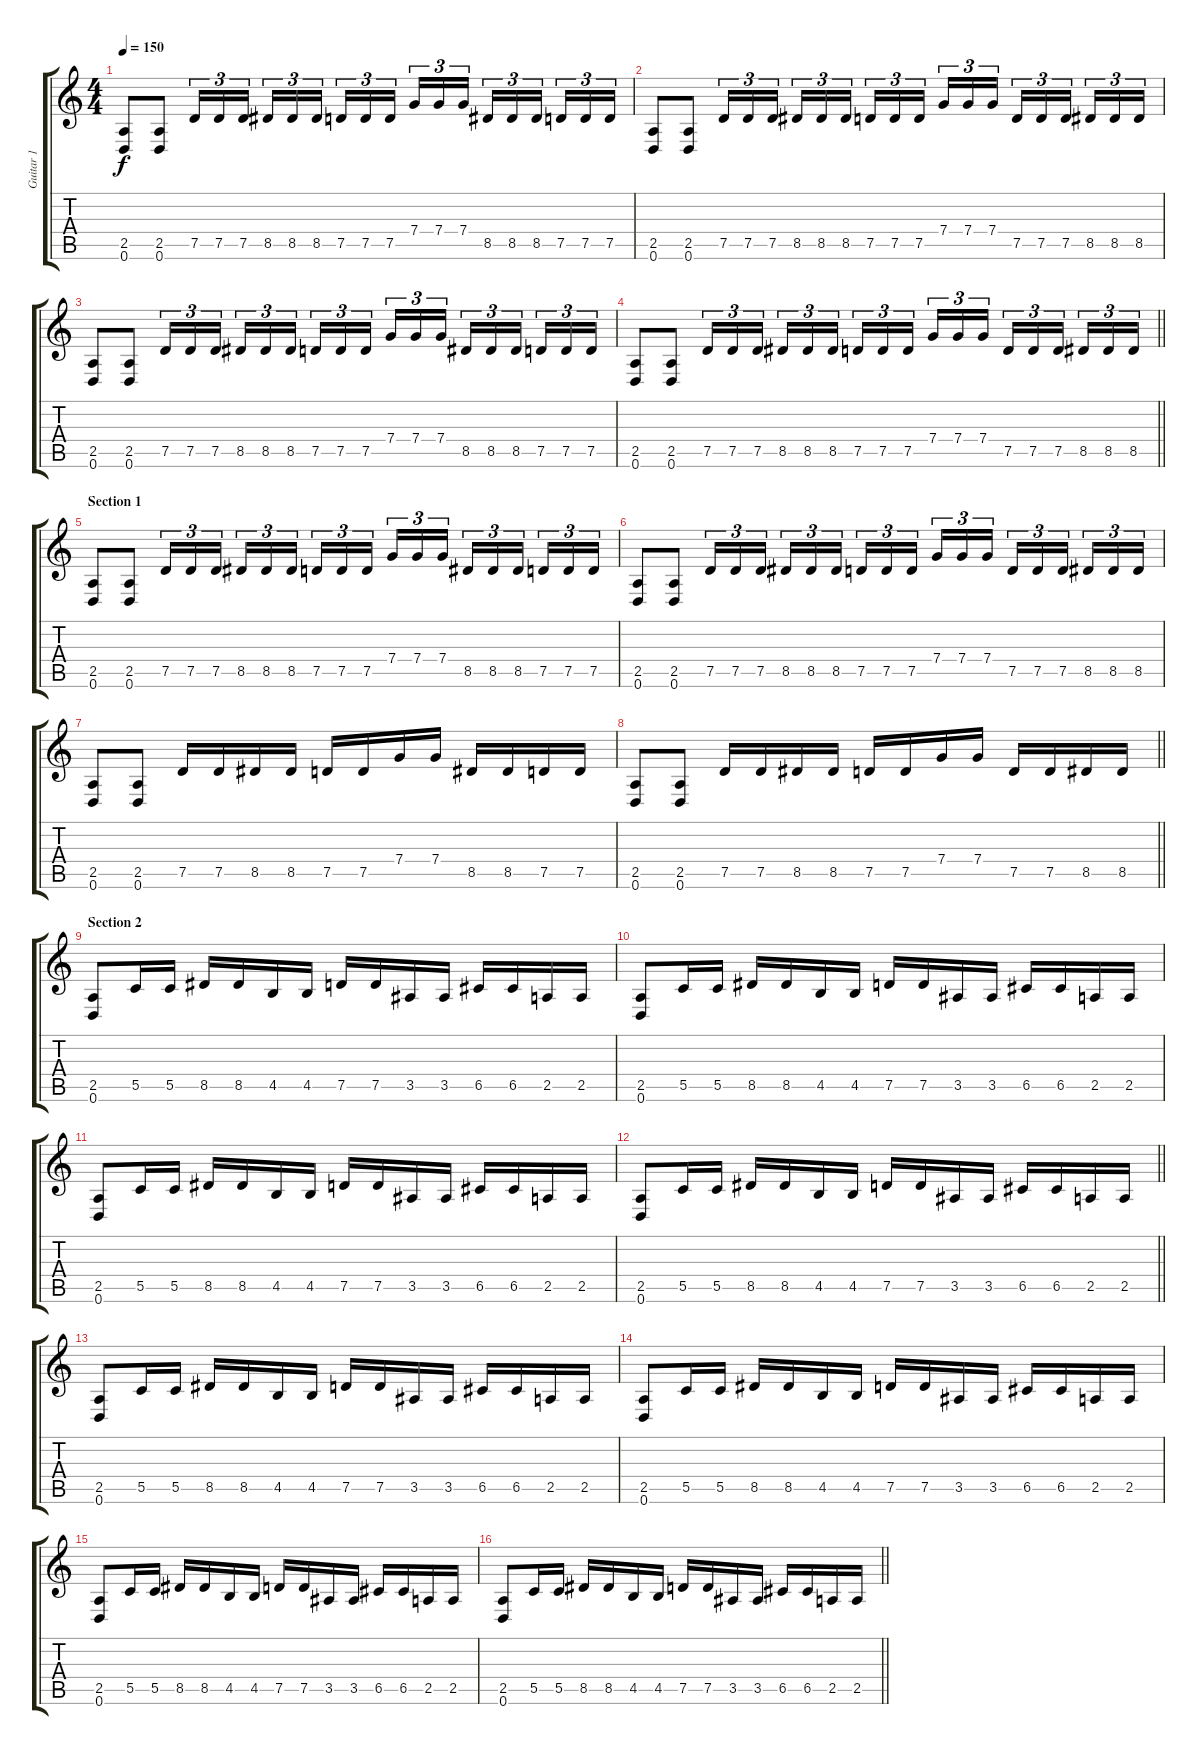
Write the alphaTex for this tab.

\track ("Guitar 1" "Guitar 1") {instrument distortionguitar}
\staff {score tabs}
\tuning (D4 A3 F3 C3 G2 D2) {hide}
\ts (4 4)
\tempo 150
\clef g2
\ks c
(2.5 0.6).8{dy f instrument distortionguitar} (2.5 0.6).8 7.5.16{tu (3 2)} 7.5.16{tu (3 2)} 7.5.16{tu (3 2)} 8.5.16{tu (3 2)} 8.5.16{tu (3 2)} 8.5.16{tu (3 2)} 7.5.16{tu (3 2)} 7.5.16{tu (3 2)} 7.5.16{tu (3 2)} 7.4.16{tu (3 2)} 7.4.16{tu (3 2)} 7.4.16{tu (3 2)} 8.5.16{tu (3 2)} 8.5.16{tu (3 2)} 8.5.16{tu (3 2)} 7.5.16{tu (3 2)} 7.5.16{tu (3 2)} 7.5.16{tu (3 2)} |
(2.5 0.6).8 (2.5 0.6).8 7.5.16{tu (3 2)} 7.5.16{tu (3 2)} 7.5.16{tu (3 2)} 8.5.16{tu (3 2)} 8.5.16{tu (3 2)} 8.5.16{tu (3 2)} 7.5.16{tu (3 2)} 7.5.16{tu (3 2)} 7.5.16{tu (3 2)} 7.4.16{tu (3 2)} 7.4.16{tu (3 2)} 7.4.16{tu (3 2)} 7.5.16{tu (3 2)} 7.5.16{tu (3 2)} 7.5.16{tu (3 2)} 8.5.16{tu (3 2)} 8.5.16{tu (3 2)} 8.5.16{tu (3 2)} |
(2.5 0.6).8 (2.5 0.6).8 7.5.16{tu (3 2)} 7.5.16{tu (3 2)} 7.5.16{tu (3 2)} 8.5.16{tu (3 2)} 8.5.16{tu (3 2)} 8.5.16{tu (3 2)} 7.5.16{tu (3 2)} 7.5.16{tu (3 2)} 7.5.16{tu (3 2)} 7.4.16{tu (3 2)} 7.4.16{tu (3 2)} 7.4.16{tu (3 2)} 8.5.16{tu (3 2)} 8.5.16{tu (3 2)} 8.5.16{tu (3 2)} 7.5.16{tu (3 2)} 7.5.16{tu (3 2)} 7.5.16{tu (3 2)} |
\barLineRight lightlight
(2.5 0.6).8 (2.5 0.6).8 7.5.16{tu (3 2)} 7.5.16{tu (3 2)} 7.5.16{tu (3 2)} 8.5.16{tu (3 2)} 8.5.16{tu (3 2)} 8.5.16{tu (3 2)} 7.5.16{tu (3 2)} 7.5.16{tu (3 2)} 7.5.16{tu (3 2)} 7.4.16{tu (3 2)} 7.4.16{tu (3 2)} 7.4.16{tu (3 2)} 7.5.16{tu (3 2)} 7.5.16{tu (3 2)} 7.5.16{tu (3 2)} 8.5.16{tu (3 2)} 8.5.16{tu (3 2)} 8.5.16{tu (3 2)} |
\section ("" "Section 1")
(2.5 0.6).8 (2.5 0.6).8 7.5.16{tu (3 2)} 7.5.16{tu (3 2)} 7.5.16{tu (3 2)} 8.5.16{tu (3 2)} 8.5.16{tu (3 2)} 8.5.16{tu (3 2)} 7.5.16{tu (3 2)} 7.5.16{tu (3 2)} 7.5.16{tu (3 2)} 7.4.16{tu (3 2)} 7.4.16{tu (3 2)} 7.4.16{tu (3 2)} 8.5.16{tu (3 2)} 8.5.16{tu (3 2)} 8.5.16{tu (3 2)} 7.5.16{tu (3 2)} 7.5.16{tu (3 2)} 7.5.16{tu (3 2)} |
(2.5 0.6).8 (2.5 0.6).8 7.5.16{tu (3 2)} 7.5.16{tu (3 2)} 7.5.16{tu (3 2)} 8.5.16{tu (3 2)} 8.5.16{tu (3 2)} 8.5.16{tu (3 2)} 7.5.16{tu (3 2)} 7.5.16{tu (3 2)} 7.5.16{tu (3 2)} 7.4.16{tu (3 2)} 7.4.16{tu (3 2)} 7.4.16{tu (3 2)} 7.5.16{tu (3 2)} 7.5.16{tu (3 2)} 7.5.16{tu (3 2)} 8.5.16{tu (3 2)} 8.5.16{tu (3 2)} 8.5.16{tu (3 2)} |
(2.5 0.6).8 (2.5 0.6).8 7.5.16 7.5.16 8.5.16 8.5.16 7.5.16 7.5.16 7.4.16 7.4.16 8.5.16 8.5.16 7.5.16 7.5.16 |
\barLineRight lightlight
(2.5 0.6).8 (2.5 0.6).8 7.5.16 7.5.16 8.5.16 8.5.16 7.5.16 7.5.16 7.4.16 7.4.16 7.5.16 7.5.16 8.5.16 8.5.16 |
\section ("" "Section 2")
(2.5 0.6).8 5.5.16 5.5.16 8.5.16 8.5.16 4.5.16 4.5.16 7.5.16 7.5.16 3.5.16 3.5.16 6.5.16 6.5.16 2.5.16 2.5.16 |
(2.5 0.6).8 5.5.16 5.5.16 8.5.16 8.5.16 4.5.16 4.5.16 7.5.16 7.5.16 3.5.16 3.5.16 6.5.16 6.5.16 2.5.16 2.5.16 |
(2.5 0.6).8 5.5.16 5.5.16 8.5.16 8.5.16 4.5.16 4.5.16 7.5.16 7.5.16 3.5.16 3.5.16 6.5.16 6.5.16 2.5.16 2.5.16 |
\barLineRight lightlight
(2.5 0.6).8 5.5.16 5.5.16 8.5.16 8.5.16 4.5.16 4.5.16 7.5.16 7.5.16 3.5.16 3.5.16 6.5.16 6.5.16 2.5.16 2.5.16 |
(2.5 0.6).8 5.5.16 5.5.16 8.5.16 8.5.16 4.5.16 4.5.16 7.5.16 7.5.16 3.5.16 3.5.16 6.5.16 6.5.16 2.5.16 2.5.16 |
(2.5 0.6).8 5.5.16 5.5.16 8.5.16 8.5.16 4.5.16 4.5.16 7.5.16 7.5.16 3.5.16 3.5.16 6.5.16 6.5.16 2.5.16 2.5.16 |
(2.5 0.6).8 5.5.16 5.5.16 8.5.16 8.5.16 4.5.16 4.5.16 7.5.16 7.5.16 3.5.16 3.5.16 6.5.16 6.5.16 2.5.16 2.5.16 |
\barLineRight lightlight
(2.5 0.6).8 5.5.16 5.5.16 8.5.16 8.5.16 4.5.16 4.5.16 7.5.16 7.5.16 3.5.16 3.5.16 6.5.16 6.5.16 2.5.16 2.5.16
